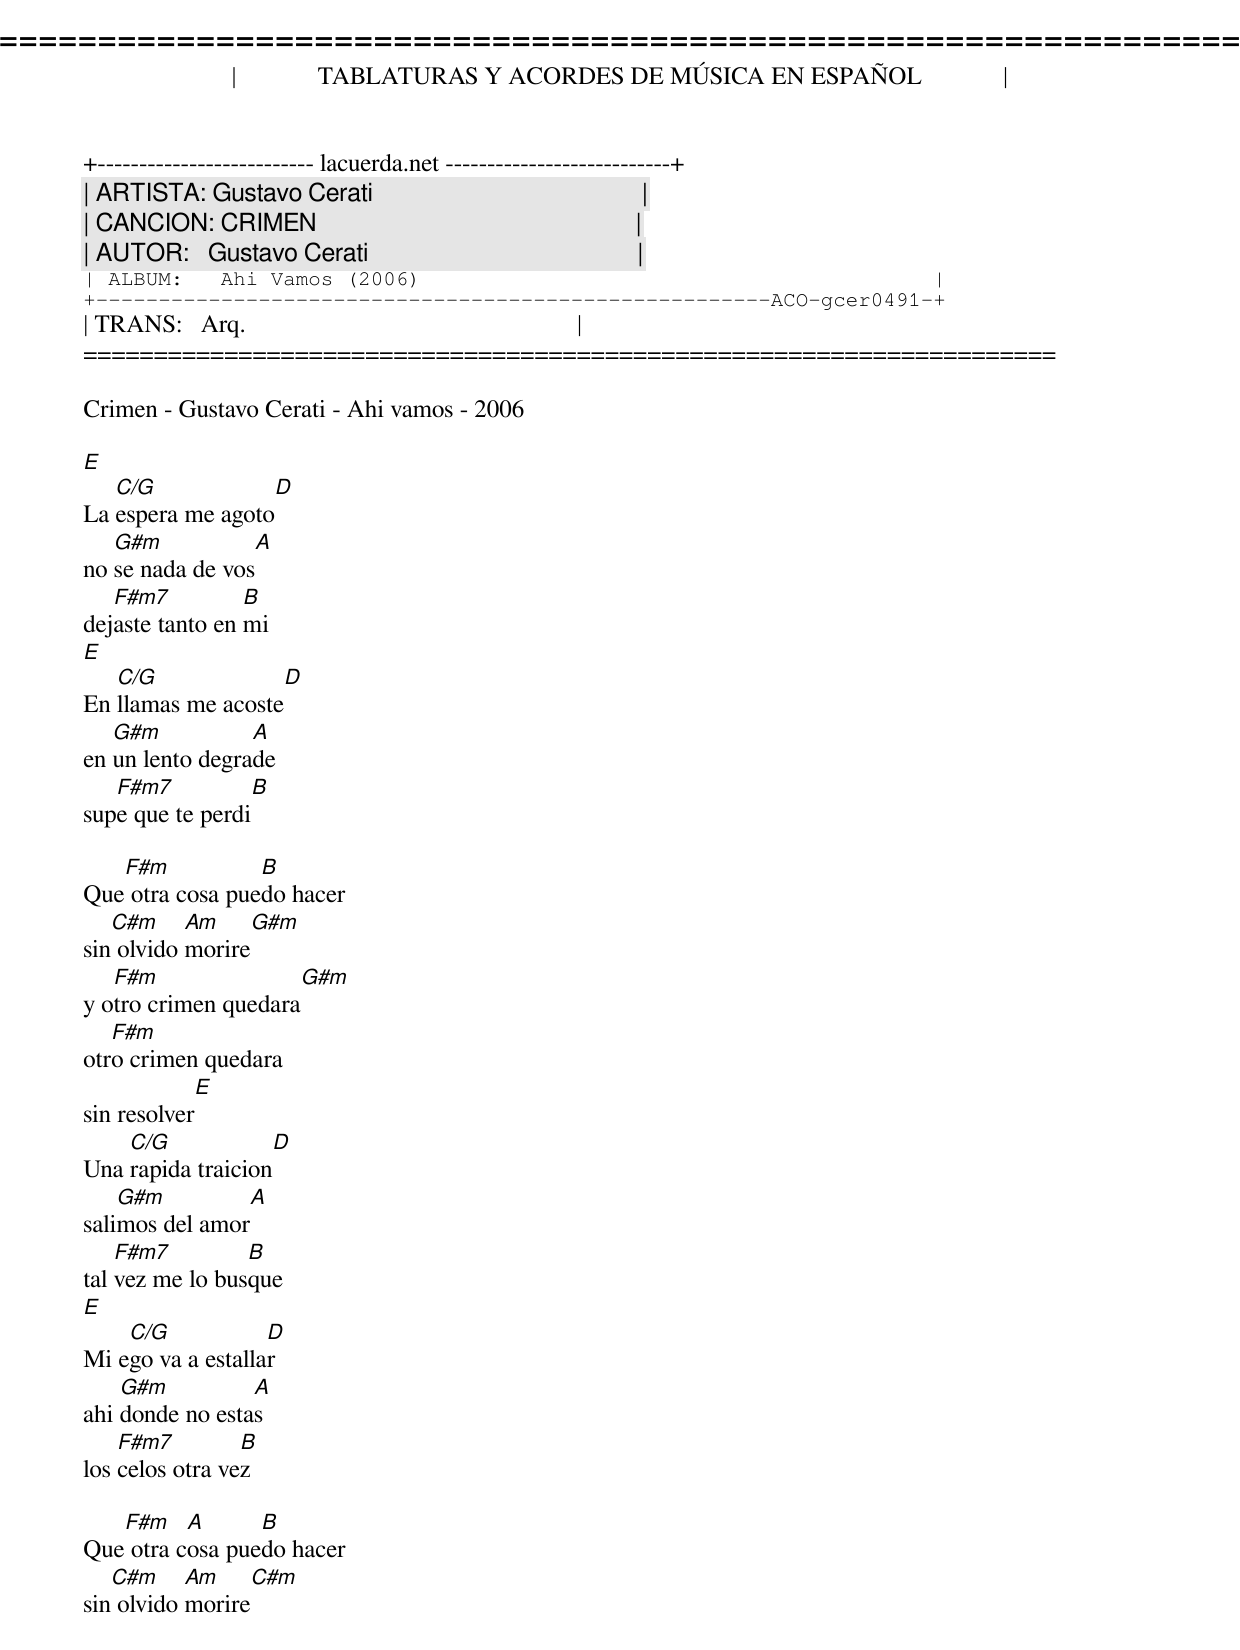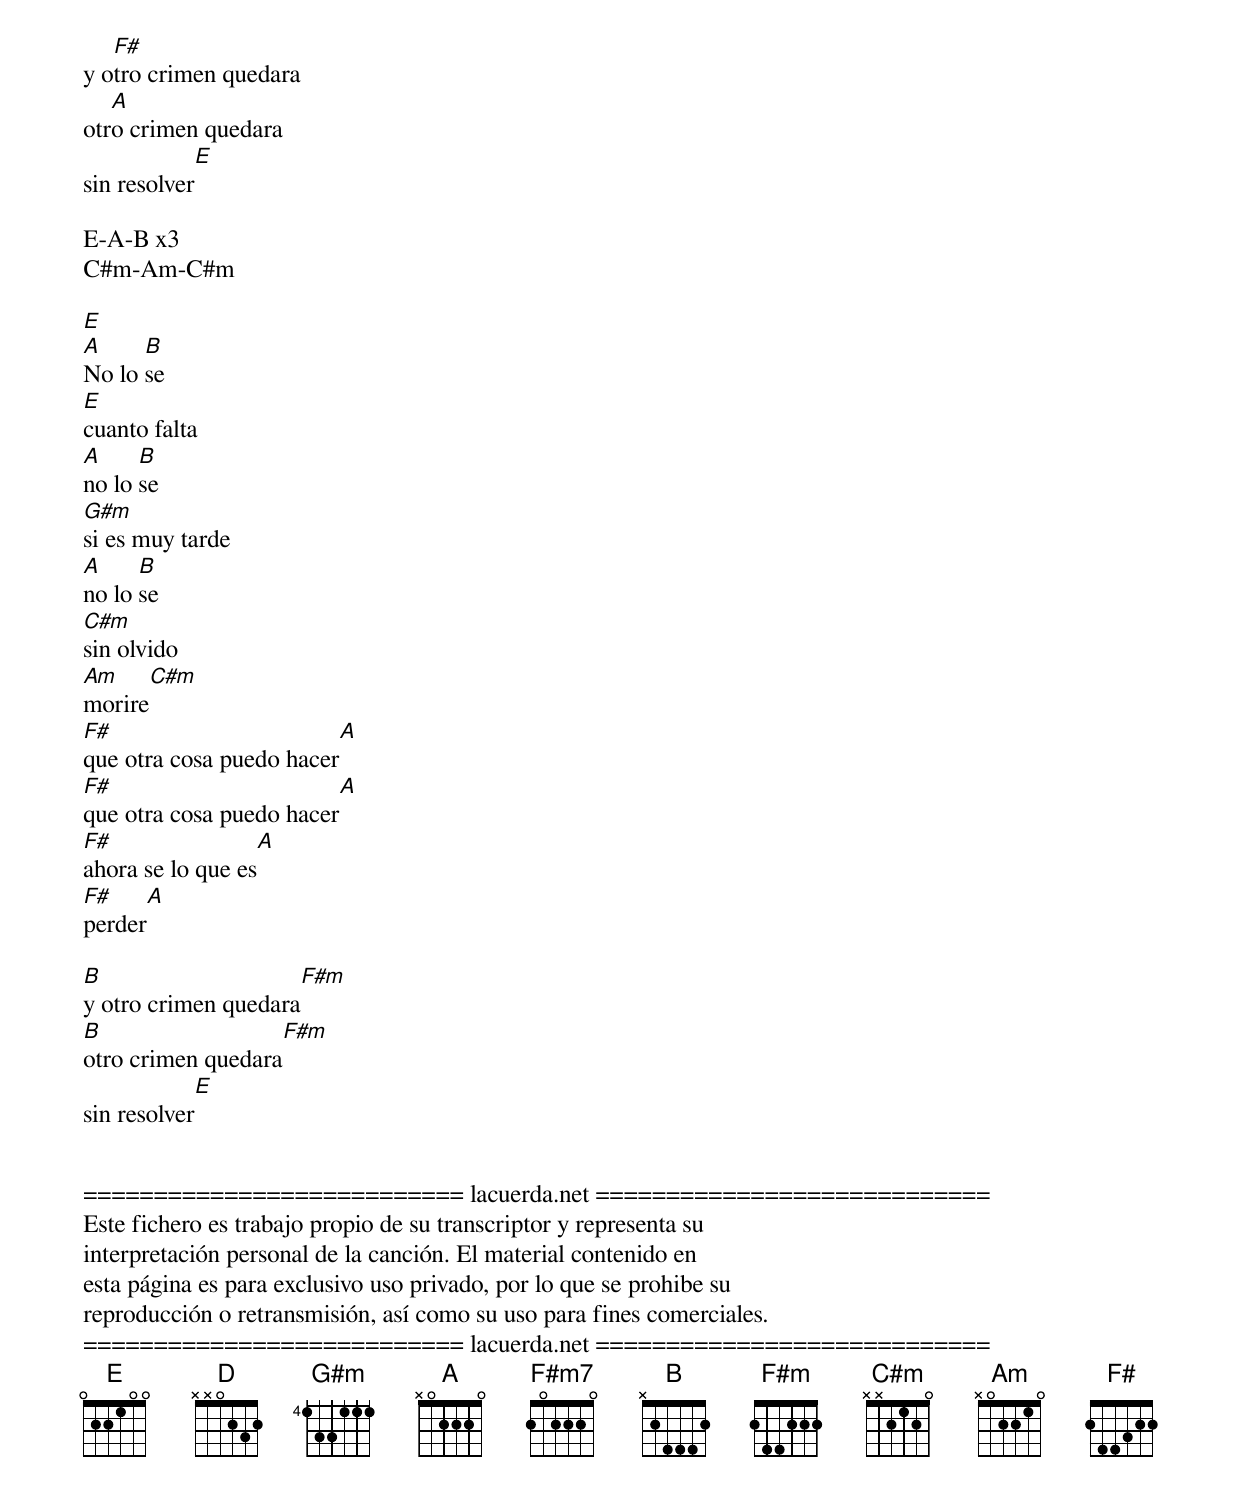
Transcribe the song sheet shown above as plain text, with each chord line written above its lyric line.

=====================================================================
|             TABLATURAS Y ACORDES DE MÚSICA EN ESPAÑOL             |
+-------------------------- lacuerda.net ---------------------------+
| ARTISTA: Gustavo Cerati                                           |
| CANCION: CRIMEN                                                   |
| AUTOR:   Gustavo Cerati                                           |
| ALBUM:   Ahi Vamos (2006)                                         |
+------------------------------------------------------ACO-gcer0491-+
| TRANS:   Arq.                                                     |
=====================================================================

Crimen - Gustavo Cerati - Ahi vamos - 2006

E
   C/G             D
La espera me agoto
   G#m           A
no se nada de vos
   F#m7          B
dejaste tanto en mi
E
   C/G             D
En llamas me acoste
   G#m           A
en un lento degrade
   F#m7          B
supe que te perdi

   F#m           B
Que otra cosa puedo hacer
   C#m     Am     G#m
sin olvido morire
   F#m                G#m
y otro crimen quedara
   F#m
otro crimen quedara
             E
sin resolver
    C/G            D
Una rapida traicion
    G#m          A
salimos del amor
    F#m7         B
tal vez me lo busque
E
    C/G            D
Mi ego va a estallar
    G#m          A
ahi donde no estas
    F#m7         B
los celos otra vez

   F#m    A      B
Que otra cosa puedo hacer
   C#m     Am    C#m
sin olvido morire
   F#
y otro crimen quedara
   A
otro crimen quedara
             E
sin resolver

E-A-B x3
C#m-Am-C#m

E
A     B
No lo se
E
cuanto falta
A     B
no lo se
G#m
si es muy tarde
A     B
no lo se
C#m
sin olvido
Am    C#m
morire
F#                         A
que otra cosa puedo hacer
F#                         A
que otra cosa puedo hacer
F#                         A
ahora se lo que es
F#                         A
perder

B                         F#m
y otro crimen quedara
B                         F#m
otro crimen quedara
              E
sin resolver


=========================== lacuerda.net ============================
Este fichero es trabajo propio de su transcriptor y representa su
interpretación personal de la canción. El material contenido en
esta página es para exclusivo uso privado, por lo que se prohibe su
reproducción o retransmisión, así como su uso para fines comerciales.
=========================== lacuerda.net ============================
